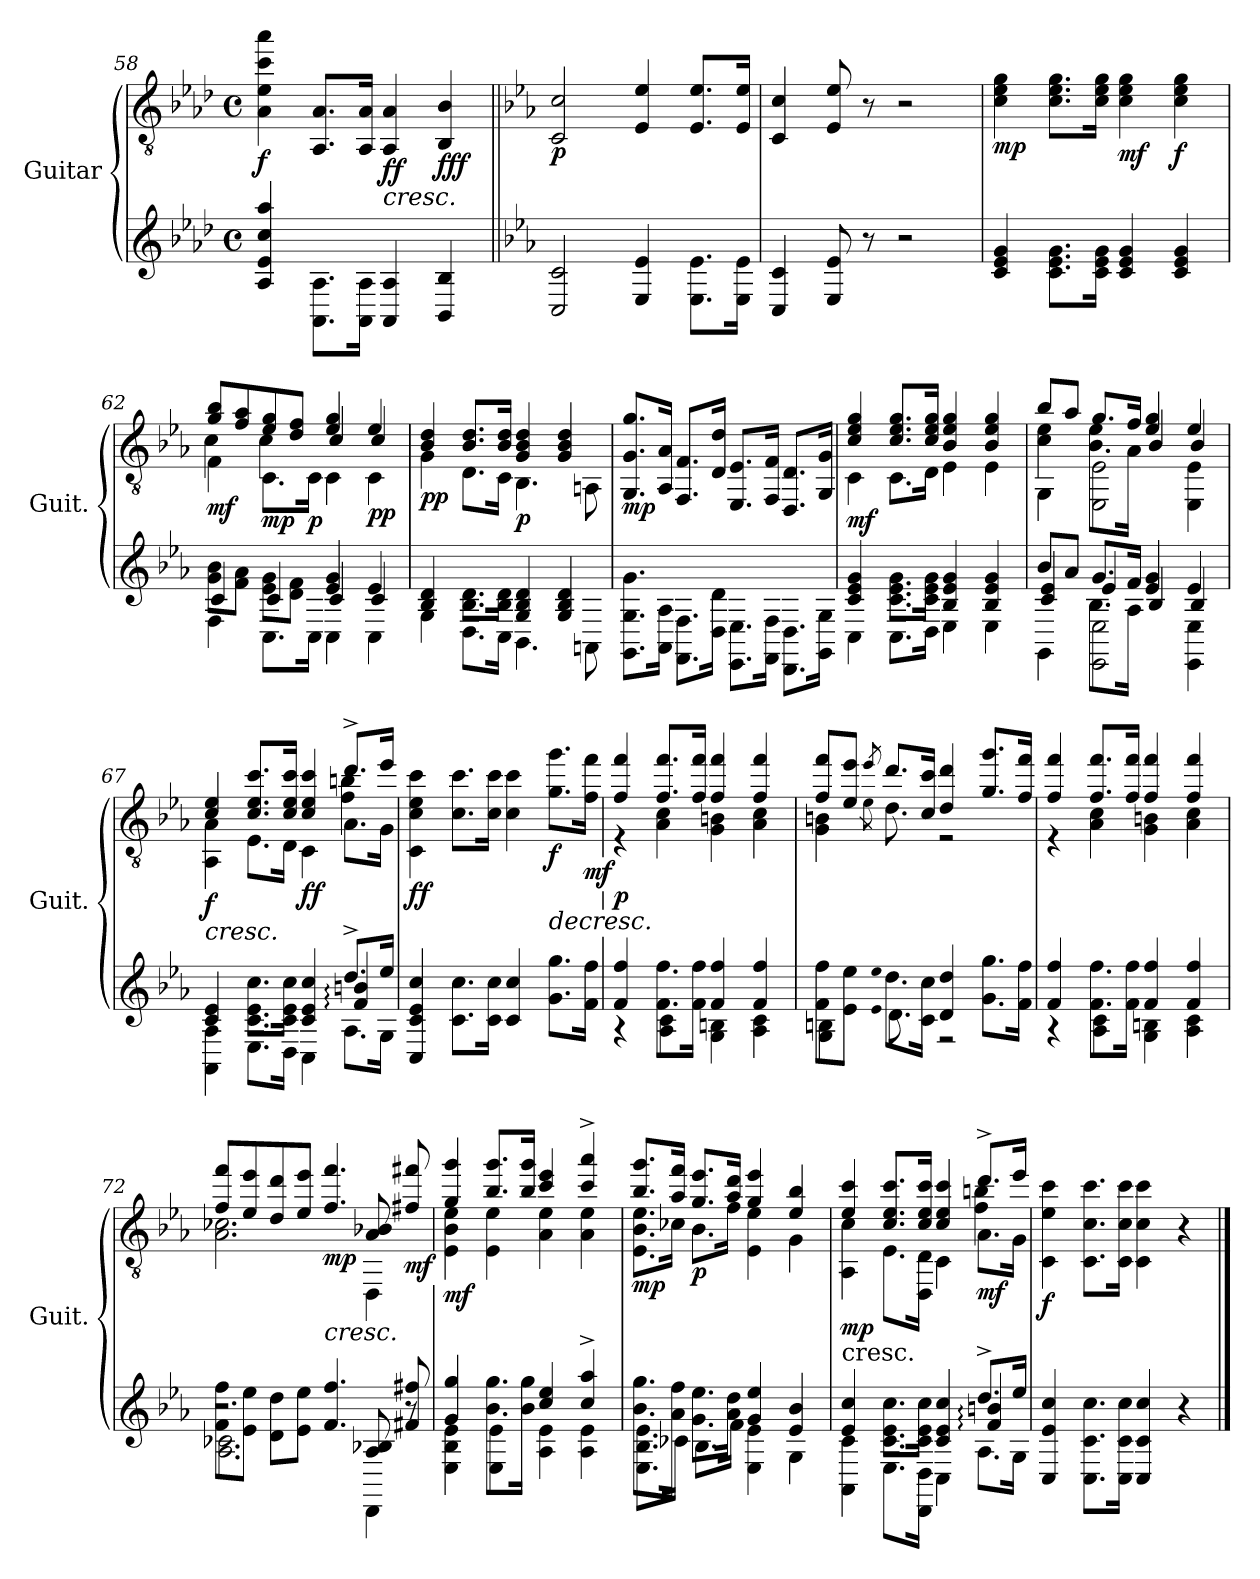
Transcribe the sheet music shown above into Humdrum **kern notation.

**kern	**kern	**dynam
*part1	*part1	*part1
*staff2	*staff1	*staff1/2
*I"Guitar	*	*
*I'Guit.	*	*
*	*clefGv2	*
*k[b-e-a-d-]	*k[b-e-a-d-]	*
*M4/4	*M4/4	*
*met(c)	*met(c)	*
=58	=58	=58
!	!	!LO:DY:b
4A- 4e- 4cc 4aa-	4A-\ 4e-\ 4cc\ 4aa-\	f
8.AA-\ 8.A-\L	8.AA-/ 8.A-/L	.
16AA-\ 16A-\Jk	16AA-/ 16A-/Jk	.
!	!	!LO:HP:b
!	!	!LO:DY:n=1:b
4AA- 4A-	4AA-/ 4A-/	< ff
!	!	!LO:DY:n=2:b
4BB- 4B-	4BB-/ 4B-/	fff
.	.	[
=59||	=59||	=59||
*k[b-e-a-]	*k[b-e-a-]	*
!	!	!LO:DY:b
2C 2c	2C/ 2c/	p
4E- 4e-	4E-/ 4e-/	.
8.E-\ 8.e-\L	8.E-/ 8.e-/L	.
16E-\ 16e-\Jk	16E-/ 16e-/Jk	.
=60	=60	=60
4C 4c	4C/ 4c/	.
8E- 8e-	8E-/ 8e-/	.
8r	8r	.
2r	2r	.
!!LO:PB:g=z
=61	=61	=61
!	!	!LO:DY:b
4c 4e- 4g	4c\ 4e-\ 4g\	mp
8.c\ 8.e-\ 8.g\L	8.c\ 8.e-\ 8.g\L	.
16c\ 16e-\ 16g\Jk	16c\ 16e-\ 16g\Jk	.
!	!	!LO:DY:b
4c 4e- 4g	4c\ 4e-\ 4g\	mf
!	!	!LO:DY:b
4c 4e- 4g	4c\ 4e-\ 4g\	f
=62	=62	=62
*^	*^	*
*	*^	*	*^	*
!	!	!	!	!	!	!LO:DY:b
8g\ 8b-\L	4F	4c	8g/ 8b-/L	4F\	4c\	mf
8f\ 8a-\J	.	.	8f/ 8a-/	.	.	.
!	!	!	!	!	!	!LO:DY:b
8e-\ 8g\L	8.CL	4c	8e-/ 8g/	8.C\L	4c\	mp
8d\ 8f\J	.	.	8d/ 8f/J	.	.	.
!	!	!	!	!	!	!LO:DY:b
.	16CJk	.	.	16C\Jk	.	p
4e- 4g	4C	4c	4e-/ 4g/	4C\	4c/	.
!	!	!	!	!	!	!LO:DY:b
4e-	4C	4c	4e-/	4C\	4c/	pp
=63	=63	=63	=63	=63	=63	=63
!	!	!	!	!	!	!LO:DY:b
*	*v	*v	*	*	*	*
*	*	*	*v	*v	*
4B- 4d	4G	4B-/ 4d/	4G\	pp
8.B-\ 8.d\L	8.DL	8.B-/ 8.d/L	8.D\L	.
16B-\ 16d\Jk	16CJk	16B-/ 16d/Jk	16C\Jk	.
!	!	!	!	!LO:DY:b
4G 4B- 4d	4.BB-	4G/ 4B-/ 4d/	4.BB-\	p
4G 4B- 4d	.	4G/ 4B-/ 4d/	.	.
.	8AAn	.	8AAn\	.
=64	=64	=64	=64	=64
!	!	!	!	!LO:DY:b
*v	*v	*	*	*
*	*v	*v	*
8.GG\ 8.G\ 8.g\L	8.GG/ 8.G/ 8.g/L	mp
16AA-\ 16A-\Jk	16AA-/ 16A-/Jk	.
8.FF\ 8.F\L	8.FF/ 8.F/L	.
16D\ 16d\Jk	16D/ 16d/Jk	.
8.EE-\ 8.E-\L	8.EE-/ 8.E-/L	.
16FF\ 16F\Jk	16FF/ 16F/Jk	.
8.DD\ 8.D\L	8.DD/ 8.D/L	.
16GG\ 16G\Jk	16GG/ 16G/Jk	.
=65	=65	=65
*^	*^	*
!	!	!	!	!LO:DY:b
4c 4e- 4g	4C	4c/ 4e-/ 4g/	4C\	mf
8.c\ 8.e-\ 8.g\L	8.CL	8.c/ 8.e-/ 8.g/L	8.C\L	.
16c\ 16e-\ 16g\Jk	16DJk	16c/ 16e-/ 16g/Jk	16D\Jk	.
4B- 4e- 4g	4E-	4B-/ 4e-/ 4g/	4E-\	.
4B- 4e- 4g	4E-	4B-/ 4e-/ 4g/	4E-\	.
!!LO:LB:g=z
=66	=66	=66	=66	=66
*^	*^	*^	*^	*
8b-L	4GG	4c 4e-	4ryy	8b-/L	4GG\	4c\ 4e-\	4ryy	.
8a-J	.	.	.	8a-/J	.	.	.	.
8.gL	2EE- 2E-	4e-	8.B-L	8.g/L	2EE-\ 2E-\	4e-\	8.B-\L	.
16fJk	.	.	16A-Jk	16f/Jk	.	.	16A-\Jk	.
4e- 4g	.	4B-	2ryy	4e-/ 4g/	.	4B-/	2ryy	.
4e-	4EE- 4E-	4B-	.	4e-/	4EE-\ 4E-\	4B-/	.	.
*	*	*v	*v	*	*	*	*	*
*	*	*	*	*	*v	*v	*
=67	=67	=67	=67	=67	=67	=67
!	!	!	!	!	!	!LO:HP:b
!	!	!	!	!	!	!LO:DY:n=1:b
4c 4e-	4AA- 4A-	2.ryy	4c/ 4e-/	4AA-\ 4A-\	2.ryy	< f
8.c\ 8.e-\ 8.cc\L	8.E-L	.	8.c/ 8.e-/ 8.cc/L	8.E-\L	.	.
16c\ 16e-\ 16cc\Jk	16DJk	.	16c/ 16e-/ 16cc/Jk	16D\Jk	.	.
!	!	!	!	!	!	!LO:DY:n=2:b
4c 4e- 4cc	4C	.	4c/ 4e-/ 4cc/	4C\	.	ff
8.dd^L	8.A-L	4f: 4bn:	8.dd^/L	8.A-\L	4f\: 4bn\:	.
16ee-Jk	16GJk	.	16ee-/Jk	16G\Jk	.	.
*v	*v	*v	*	*	*	*
*	*v	*v	*v	*
.	.	[
=68	=68	=68
!	!	!LO:DY:b
4C 4c 4e- 4cc	4C\ 4c\ 4e-\ 4cc\	ff
8.c\ 8.cc\L	8.c\ 8.cc\L	.
16c\ 16cc\Jk	16c\ 16cc\Jk	.
4c 4cc	4c\ 4cc\	.
!	!	!LO:HP:b
!	!	!LO:DY:n=1:b
8.g\ 8.gg\L	8.g\ 8.gg\L	> f
!	!	!LO:DY:n=2:b
16f\ 16ff\Jk	16f\ 16ff\Jk	mf
.	.	]
=69	=69	=69
*^	*^	*
!	!	!	!	!LO:DY:b
4f 4ff	4r	4f/ 4ff/	4r	p
8.f\ 8.ff\L	4A- 4c	8.f/ 8.ff/L	4A-\ 4c\	.
16f\ 16ff\Jk	.	16f/ 16ff/Jk	.	.
4f 4ff	4G 4Bn	4f/ 4ff/	4G\ 4Bn\	.
4f 4ff	4A- 4c	4f/ 4ff/	4A-\ 4c\	.
!!LO:LB:g=z	!!
=70	=70	=70	=70	=70
8f\ 8ff\L	4G 4Bn	8f/ 8ff/L	4G\ 4Bn\	.
8e-\ 8ee-\J	.	8e-/ 8ee-/J	.	.
qee-	qe-	8qee-/	8qe-\	.
8.ddL	8.d	8.dd/L	8.d\	.
16c\ 16cc\Jk	16ryy	16c/ 16cc/Jk	16ryy	.
4d 4dd	2r	4d/ 4dd/	2r	.
8.g\ 8.gg\L	.	8.g/ 8.gg/L	.	.
16f\ 16ff\Jk	.	16f/ 16ff/Jk	.	.
=71	=71	=71	=71	=71
4f 4ff	4r	4f/ 4ff/	4r	.
8.f\ 8.ff\L	4A- 4c	8.f/ 8.ff/L	4A-\ 4c\	.
16f\ 16ff\Jk	.	16f/ 16ff/Jk	.	.
4f 4ff	4G 4Bn	4f/ 4ff/	4G\ 4Bn\	.
4f 4ff	4A- 4c	4f/ 4ff/	4A-\ 4c\	.
=72	=72	=72	=72	=72
*	*^	*	*^	*
8f\ 8ff\L	2.A- 2.c-X	2.r	8f/ 8ff/L	2.A-\ 2.c-X\	2.ryy	.
8e-\ 8ee-\J	.	.	8e-/ 8ee-/	.	.	.
8d\ 8dd\L	.	.	8d/ 8dd/	.	.	.
8e-\ 8ee-\J	.	.	8e-/ 8ee-/J	.	.	.
!	!	!	!	!	!	!LO:HP:b
!	!	!	!	!	!	!LO:DY:n=1:b
4.f 4.ff	.	.	4.f/ 4.ff/	.	.	< mp
.	4DD	8A- 8B-X	.	4DD\	8A-/ 8B-X/	.
!	!	!	!	!	!	!LO:DY:n=2:b
8f#X 8ff#X	.	8r	8f#X/ 8ff#X/	.	8rEyy	mf
*v	*v	*v	*	*	*	*
*	*v	*v	*v	*
.	.	[
=73	=73	=73
*^	*^	*
!	!	!	!	!LO:DY:b
4g 4gg	4E- 4B- 4e-	4g/ 4gg/	4E-\ 4B-\ 4e-\	mf
8.b-\ 8.gg\L	4E- 4e-	8.b-/ 8.gg/L	4E-\ 4e-\	.
16b-\ 16gg\Jk	.	16b-/ 16gg/Jk	.	.
4cc 4ee-	4A- 4e-	4cc/ 4ee-/	4A-\ 4e-\	.
4cc^ 4aa-^	4A- 4e-	4cc/^ 4aa-/^	4A-\ 4e-\	.
!!LO:LB:g=z	!!
=74	=74	=74	=74	=74
!	!	!	!	!LO:DY:b
8.b-\ 8.gg\L	8.E-\ 8.B-\ 8.e-\L	8.b-/ 8.gg/L	8.E-\ 8.B-\ 8.e-\L	mp
16a-\ 16ff\Jk	16c-XJk	16a-/ 16ff/Jk	16c-X\Jk	.
!	!	!	!	!LO:DY:b
8.g\ 8.ee-\L	8.B-L	8.g/ 8.ee-/L	8.B-\L	p
16a-\ 16dd\Jk	16fJk	16a-/ 16dd/Jk	16f\Jk	.
4g 4ee-	4E- 4e-	4g/ 4ee-/	4E-\ 4e-\	.
4e- 4b-	4G	4e-/ 4b-/	4G\	.
=75	=75	=75	=75	=75
*	*^	*	*^	*
!	!	!	!LO:TX:b:t=cresc.	!	!	!
!	!	!	!	!	!	!LO:DY:b
4e- 4cc	4AA- 4c	2.ryy	4e-/ 4cc/	4AA-\ 4c\	2.ryy	mp
8.c\ 8.e-\ 8.cc\L	8.E-L	.	8.c/ 8.e-/ 8.cc/L	8.E-\L	.	.
16c\ 16e-\ 16cc\Jk	16DD\ 16D\Jk	.	16c/ 16e-/ 16cc/Jk	16DD\ 16D\Jk	.	.
4c 4e- 4cc	4C	.	4c/ 4e-/ 4cc/	4C\	.	.
!	!	!	!	!	!	!LO:DY:b
8.dd^L	8.A-L	4f: 4bn:	8.dd^/L	8.A-\L	4f\: 4bn\:	mf
16ee-Jk	16GJk	.	16ee-/Jk	16G\Jk	.	.
*	*v	*v	*	*	*	*
*	*	*	*v	*v	*
=76	=76	=76	=76	=76
!	!	!	!	!LO:DY:b
*v	*v	*	*	*
*	*v	*v	*
4C 4e- 4cc	4C\ 4e-\ 4cc\	f
8.C\ 8.c\ 8.cc\L	8.C\ 8.c\ 8.cc\L	.
16C\ 16c\ 16cc\Jk	16C\ 16c\ 16cc\Jk	.
4C 4c 4cc	4C\ 4c\ 4cc\	.
4r	4r	.
==	==	==
*-	*-	*-
